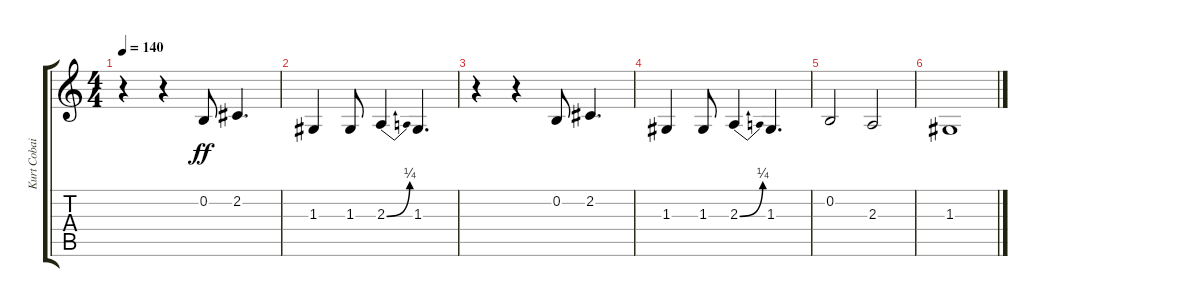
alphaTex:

\track ("Kurt Cobain (Voz)" "Kurt Cobai") {instrument flute}
\staff {score tabs}
\tuning (E4 B3 G3 D3 A2 E2) {hide}
\ts (4 4)
\tempo 140
\clef g2
\ks c
r.4{dy ff} r.4 0.2.8 2.2.4{d} |
1.3.4 1.3.8 2.3{be (bend 0 0 60 1)}.4 1.3.4{d} |
r.4 r.4 0.2.8 2.2.4{d} |
1.3.4 1.3.8 2.3{be (bend 0 0 60 1)}.4 1.3.4{d} |
0.2.2 2.3.2 |
1.3.1
